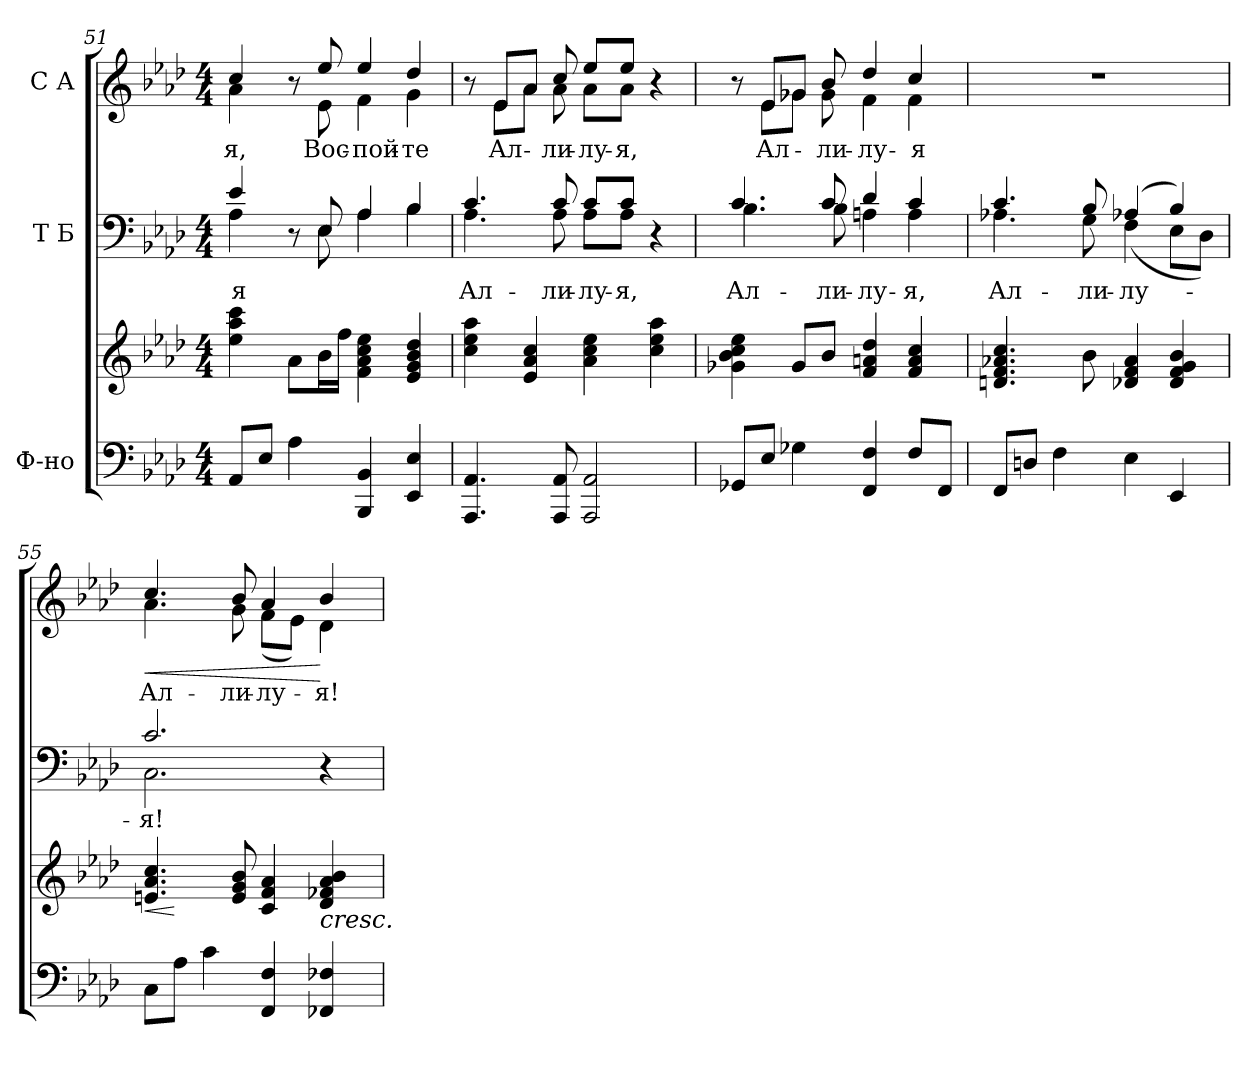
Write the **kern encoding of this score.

**kern	**kern	**dynam	**kern	**text	**kern	**text	**dynam
*part3	*part3	*part3	*part2	*part2	*part1	*part1	*part1
*staff4	*staff3	*staff3/4	*staff2	*staff2	*staff1	*staff1	*staff1
*I"Ф-но	*	*	*I"Т Б	*	*I"С А	*	*
!!LO:LB:g=z
*clefF4	*clefG2	*	*clefF4	*	*clefG2	*	*
*k[b-e-a-d-]	*k[b-e-a-d-]	*	*k[b-e-a-d-]	*	*k[b-e-a-d-]	*	*
*A-:	*A-:	*	*A-:	*	*A-:	*	*
*M4/4	*M4/4	*	*M4/4	*	*M4/4	*	*
=51	=51	=51	=51	=51	=51	=51	=51
*	*	*	*^	*	*	*	*
!	!	!	!	!	!LO:LY:b:color=#000000	!	!	!
!	!	!	!	!	!	!	!LO:LY:b:color=#000000	!
*	*	*	*	*	*	*^	*	*
8AA-i/L	4ee-i\ 4aa-i 4ccci	.	4e-i/	4A-i\	-я	4cci/	4a-i\	-я,	.
8E-i/J	.	.	.	.	.	.	.	.	.
4A-i\	8a-i\L	.	8r	8ryy	.	8r	8ryy	.	.
!	!	!	!	!	!	!	!	!LO:LY:b:color=#000000	!
.	16b-i\L	.	8E-i/	8E-i\	.	8ee-i/	8e-i\	Вос-	.
.	16ffi\JJ	.	.	.	.	.	.	.	.
!	!	!	!	!	!	!	!	!LO:LY:b:color=#000000	!
4BBB-i/ 4BB-i	4fi\ 4a-i 4cci 4ee-i	.	4A-i/	4A-i\	.	4ee-i/	4fi\	-пой-	.
!	!	!	!	!	!	!	!	!LO:LY:b:color=#000000	!
4EE-i/ 4E-i	4e-i/ 4gi 4b-i 4dd-i	.	4B-i/	4B-i\	.	4dd-i/	4gi\	-те	.
=52	=52	=52	=52	=52	=52	=52	=52	=52	=52
!	!	!	!	!	!LO:LY:b:color=#000000	!	!	!	!
4.AAA-i/ 4.AA-i	4cci\ 4ee-i 4aa-i	.	4.ci/	4.A-i\	Ал-	8r	8ryy	.	.
!	!	!	!	!	!	!	!	!LO:LY:b:color=#000000	!
.	.	.	.	.	.	8e-i/L	8e-i\L	Ал-	.
.	4e-i/ 4a-i 4cci	.	.	.	.	8a-i/J	8a-i\J	.	.
!	!	!	!	!	!LO:LY:b:color=#000000	!	!	!	!
!	!	!	!	!	!	!	!	!LO:LY:b:color=#000000	!
8AAA-i/ 8AA-i	.	.	8ci/	8A-i\	-ли-	8cci/	8a-i\	-ли-	.
!	!	!	!	!	!LO:LY:b:color=#000000	!	!	!	!
!	!	!	!	!	!	!	!	!LO:LY:b:color=#000000	!
2AAA-i/ 2AA-i	4a-i\ 4cci 4ee-i	.	8ci/L	8A-i\L	-лу-	8ee-i/L	8a-i\L	-лу-	.
!	!	!	!	!	!LO:LY:b:color=#000000	!	!	!	!
!	!	!	!	!	!	!	!	!LO:LY:b:color=#000000	!
.	.	.	8ci/J	8A-i\J	-я,	8ee-i/J	8a-i\J	-я,	.
.	4cci\ 4ee-i 4aa-i	.	4r	4ryy	.	4r	4ryy	.	.
=53	=53	=53	=53	=53	=53	=53	=53	=53	=53
!	!	!	!	!	!LO:LY:a:color=#000000	!	!	!	!
8GG-Xi/L	4g-Xi\ 4b-i 4cci 4ee-i	.	4.ci/	4.B-i\	Ал-	8r	8ryy	.	.
!	!	!	!	!	!	!	!	!LO:LY:b:color=#000000	!
8E-i/J	.	.	.	.	.	8e-i/L	8e-i\L	Ал-	.
4G-Xi\	8g-i/L	.	.	.	.	8g-Xi/J	8g-i\J	.	.
!	!	!	!	!	!LO:LY:a:color=#000000	!	!	!	!
!	!	!	!	!	!	!	!	!LO:LY:b:color=#000000	!
.	8b-i/J	.	8ci/	8B-i\	-ли-	8b-i/	8g-i\	-ли-	.
!	!	!	!	!	!LO:LY:a:color=#000000	!	!	!	!
!	!	!	!	!	!	!	!	!LO:LY:b:color=#000000	!
4FFi/ 4Fi	4fi/ 4ani 4dd-i	.	4d-i/	4Ani\	-лу-	4dd-i/	4fi\	-лу-	.
!	!	!	!	!	!LO:LY:a:color=#000000	!	!	!	!
!	!	!	!	!	!	!	!	!LO:LY:b:color=#000000	!
8Fi/L	4fi/ 4ai 4cci	.	4ci/	4Ai\	-я,	4cci/	4fi\	-я	.
8FFi/J	.	.	.	.	.	.	.	.	.
*	*	*	*	*	*	*v	*v	*	*
=54	=54	=54	=54	=54	=54	=54	=54	=54
!	!	!	!	!	!LO:LY:a:color=#000000	!	!	!
8FFi/L	4.dni/ 4.fi 4.a-Xi 4.cci	.	4.ci/	4.A-Xi\	Ал-	1r	.	.
8Dni/J	.	.	.	.	.	.	.	.
4Fi\	.	.	.	.	.	.	.	.
!	!	!	!	!	!LO:LY:a:color=#000000	!	!	!
.	8b-i\	.	8B-i/	8Gi\	-ли-	.	.	.
!	!	!	!	!	!LO:LY:a:color=#000000	!	!	!
4E-i\	4d-Xi/ 4fi 4a-i	.	(4A-Xi/	(4Fi\	-лу-	.	.	.
4EE-i/	4d-i/ 4fi 4gi 4b-i	.	4B-i/)	8E-i\L	.	.	.	.
.	.	.	.	8D-i\J)	.	.	.	.
!!LO:PB:g=z
=55	=55	=55	=55	=55	=55	=55	=55	=55
!	!	!LO:HP:b	!	!	!	!	!	!
!	!	!	!	!	!LO:LY:a:color=#000000	!	!	!
!	!	!	!	!	!	!	!LO:LY:b:color=#000000	!LO:HP:b
*	*	*	*	*	*	*^	*	*
8Ci\L	4.eni/ 4.a-i 4.cci	<	2.ci/	2.Ci\	-я!	4.cci/	4.a-i\	Ал-	<
8A-i\J	.	[	.	.	.	.	.	.	.
4ci\	.	.	.	.	.	.	.	.	.
!	!	!	!	!	!	!	!	!LO:LY:b:color=#000000	!
.	8ei/ 8gi 8b-i	.	.	.	.	8b-i/	8gi\	-ли-	.
!	!	!	!	!	!	!	!	!LO:LY:b:color=#000000	!
4FFi/ 4Fi	4ci/ 4fi 4a-i	.	.	.	.	4a-i/	(8fi\L	-лу-	.
.	.	.	.	.	.	.	8e-i\J)	.	.
!	!	!LO:HP:n=1:b	!	!	!	!	!	!	!
!	!	!	!	!	!	!	!	!LO:LY:b:color=#000000	!
4FF-Xi/ 4F-Xi	4d-i/ 4f-Xi 4a-i 4b-i	[ <	4r	4ryy	.	4b-i/	4d-i\	-я!	[
*	*	*	*v	*v	*	*	*	*	*
*	*	*	*	*	*v	*v	*	*
=	=	=	=	=	=	=	=
*-	*-	*-	*-	*-	*-	*-	*-
